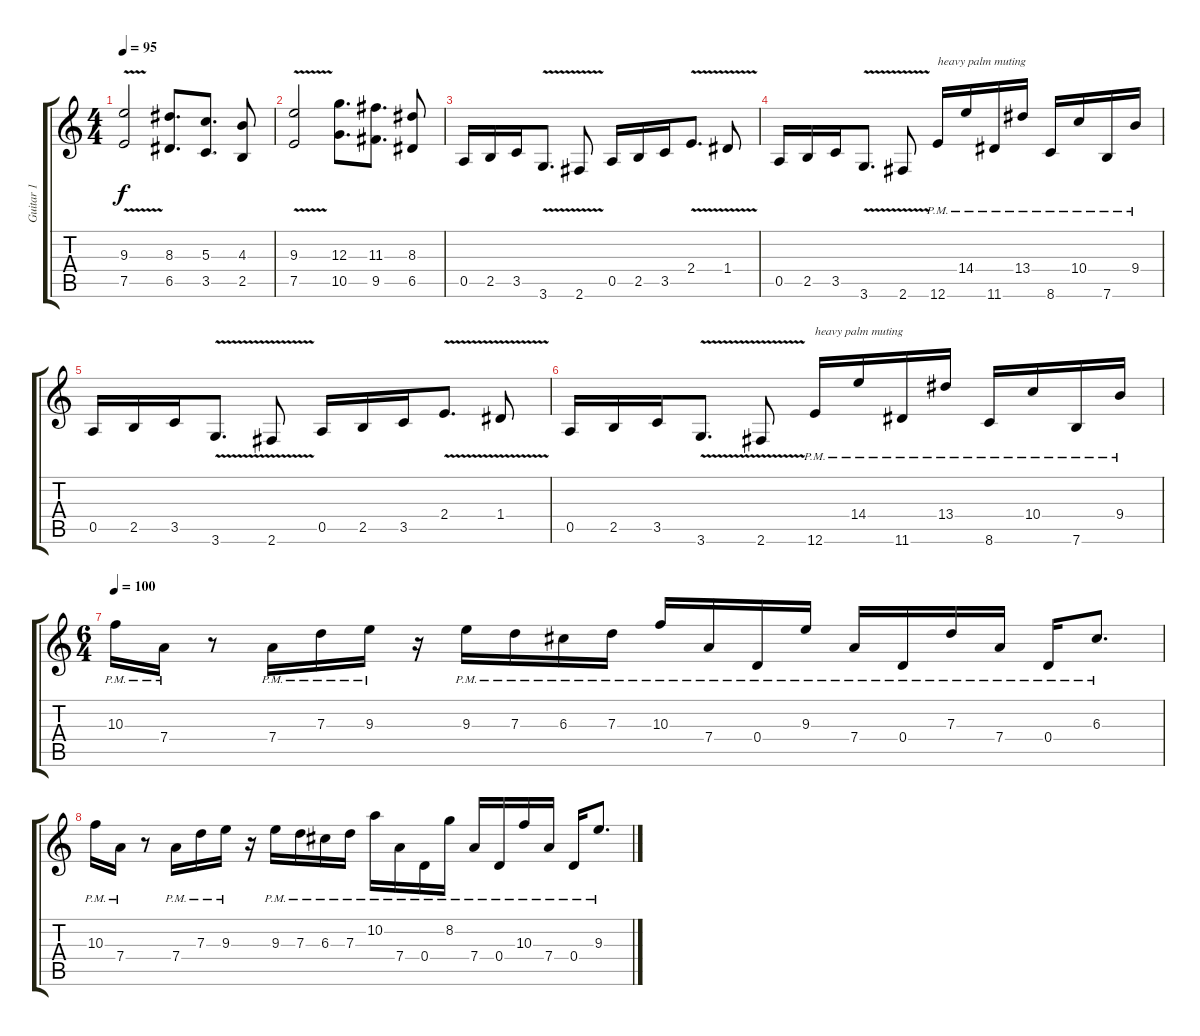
\track ("Guitar 1" "Guitar 1") {instrument distortionguitar}
\staff {score tabs}
\tuning (E4 B3 G3 D3 A2 E2) {hide}
\ts (4 4)
\tempo 95
\clef g2
\ks c
(9.3{v} 7.5{v}).2{dy f} (8.3 6.5).8{d} (5.3 3.5).8{d} (4.3 2.5).8 |
(9.3{v} 7.5{v}).2 (12.3 10.5).8{d} (11.3 9.5).8{d} (8.3 6.5).8 |
0.5.16 2.5.16 3.5.16 3.6{v}.8{d} 2.6{v}.8 0.5.16 2.5.16 3.5.16 2.4{v}.8{d} 1.4{v}.8 |
0.5.16 2.5.16 3.5.16 3.6{v}.8{d} 2.6{v}.8 12.6{pm}.16{txt "heavy palm muting"} 14.4{pm}.16 11.6{pm}.16 13.4{pm}.16 8.6{pm}.16 10.4{pm}.16 7.6{pm}.16 9.4{pm}.16 |
0.5.16 2.5.16 3.5.16 3.6{v}.8{d} 2.6{v}.8 0.5.16 2.5.16 3.5.16 2.4{v}.8{d} 1.4{v}.8 |
0.5.16 2.5.16 3.5.16 3.6{v}.8{d} 2.6{v}.8 12.6{pm}.16{txt "heavy palm muting"} 14.4{pm}.16 11.6{pm}.16 13.4{pm}.16 8.6{pm}.16 10.4{pm}.16 7.6{pm}.16 9.4{pm}.16 |
\ts (6 4)
\tempo 100
10.3{pm}.16 7.4{pm}.16 r.8 7.4{pm}.16 7.3{pm}.16 9.3{pm}.16 r.16 9.3{pm}.16 7.3{pm}.16 6.3{pm}.16 7.3{pm}.16 10.3{pm}.16 7.4{pm}.16 0.4{pm}.16 9.3{pm}.16 7.4{pm}.16 0.4{pm}.16 7.3{pm}.16 7.4{pm}.16 0.4{pm}.16 6.3{pm}.8{d} |
10.3{pm}.16 7.4{pm}.16 r.8 7.4{pm}.16 7.3{pm}.16 9.3{pm}.16 r.16 9.3{pm}.16 7.3{pm}.16 6.3{pm}.16 7.3{pm}.16 10.2{pm}.16 7.4{pm}.16 0.4{pm}.16 8.2{pm}.16 7.4{pm}.16 0.4{pm}.16 10.3{pm}.16 7.4{pm}.16 0.4{pm}.16 9.3{pm}.8{d}
